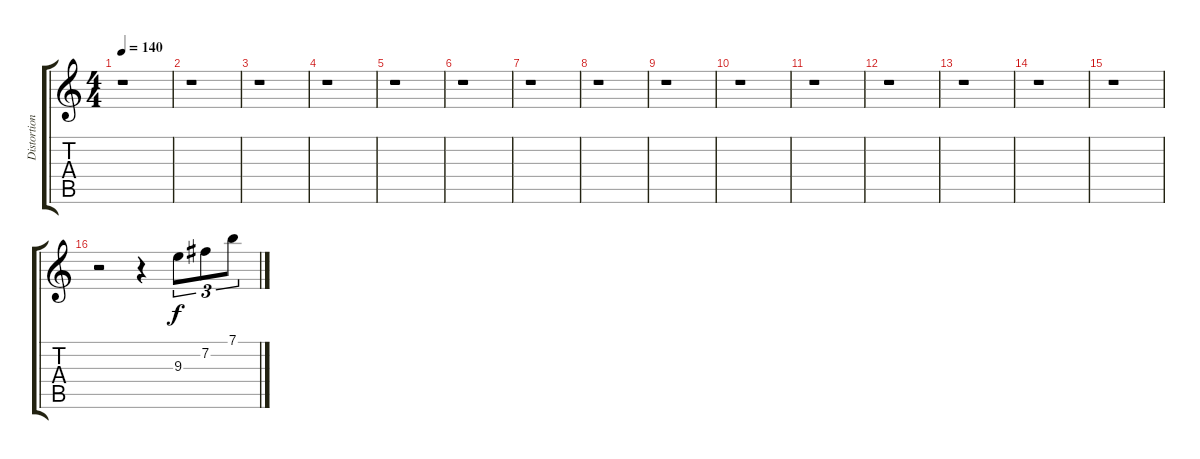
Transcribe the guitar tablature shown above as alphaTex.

\track ("Distortion Guitar" "Distortion") {instrument distortionguitar}
\staff {score tabs}
\tuning (E4 B3 G3 D3 A2 E2) {hide}
\ts (4 4)
\tempo 140
\clef g2
\ks c
r.1{dy f} |
r.1 |
r.1 |
r.1 |
r.1 |
r.1 |
r.1 |
r.1 |
r.1 |
r.1 |
r.1 |
r.1 |
r.1 |
r.1 |
r.1 |
r.2 r.4 9.3.8{tu (3 2)} 7.2.8{tu (3 2)} 7.1.8{tu (3 2)}
